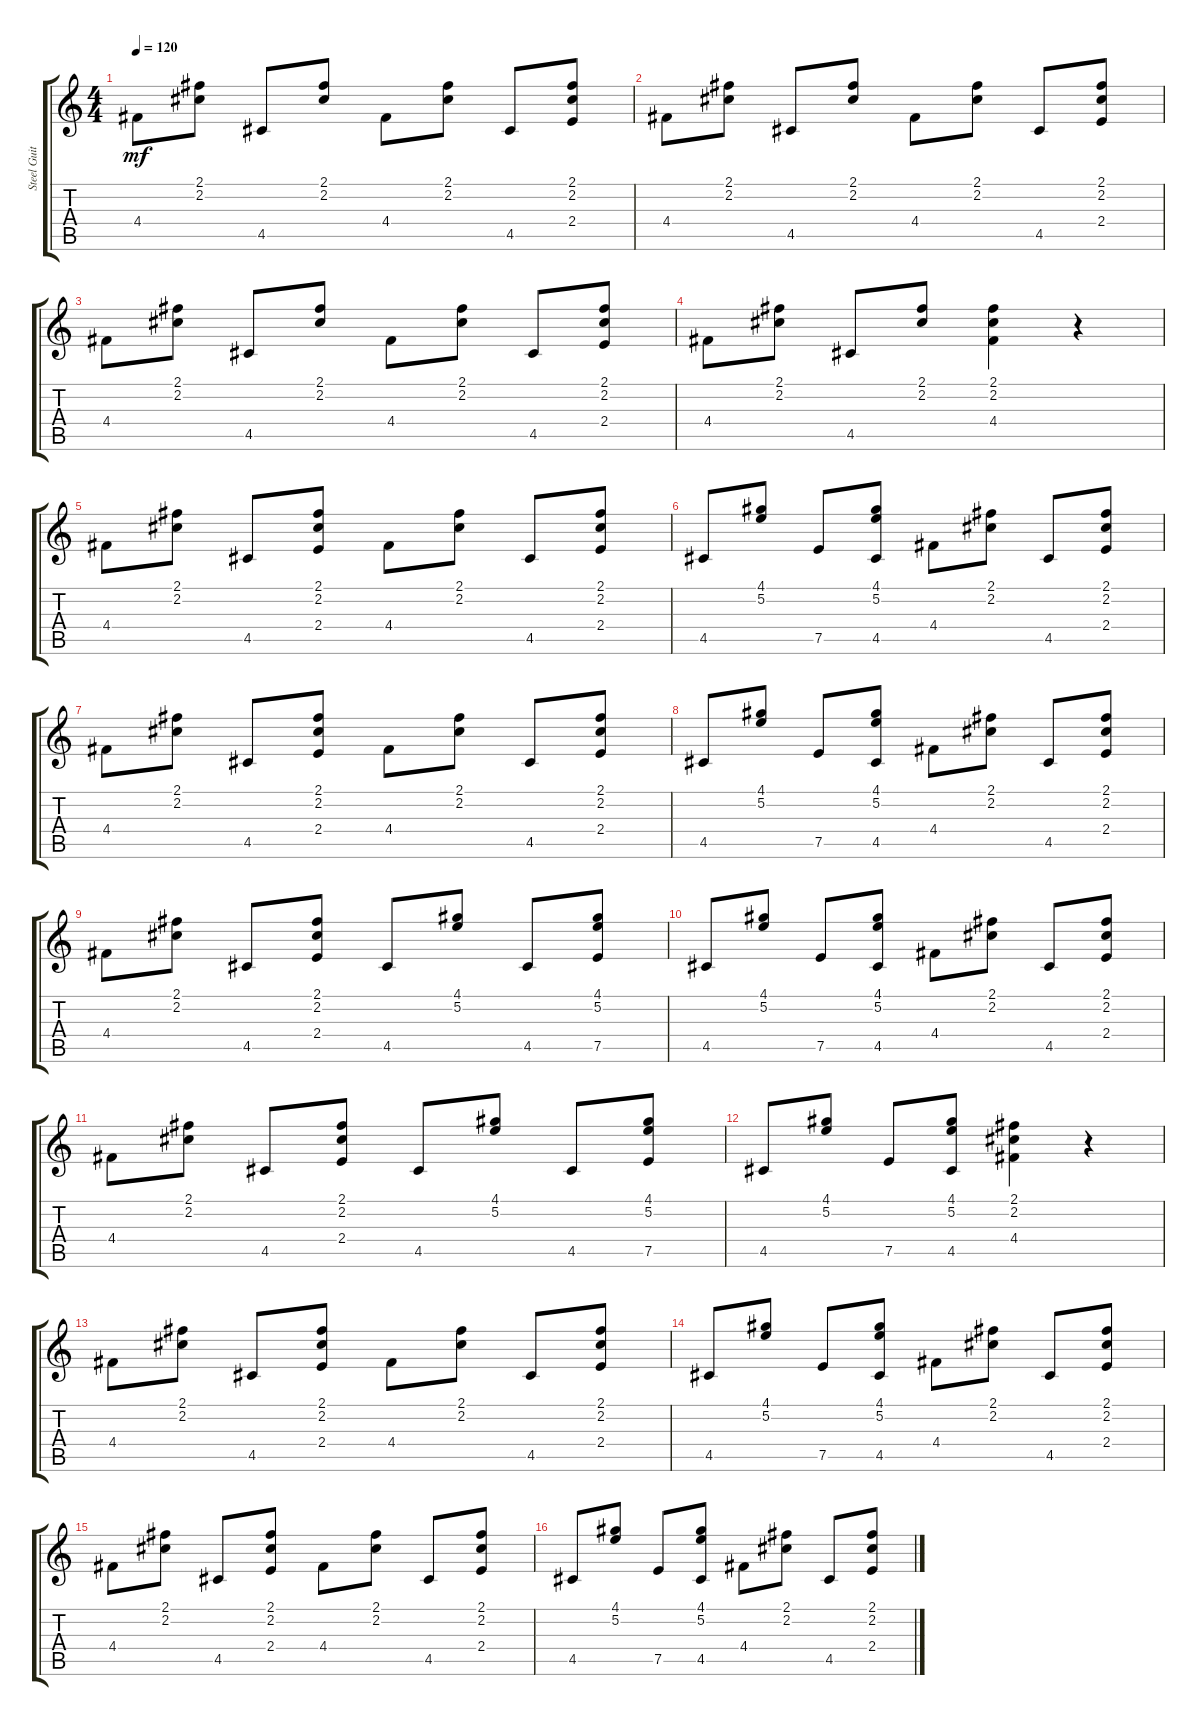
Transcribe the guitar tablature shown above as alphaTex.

\track ("Steel Guitar" "Steel Guit") {solo instrument acousticguitarsteel}
\staff {score tabs}
\tuning (E4 B3 G3 D3 A2 E2) {hide}
\ts (4 4)
\tempo 120
\clef g2
\ks c
4.4.8{dy mf instrument acousticguitarsteel} (2.1 2.2).8 4.5.8 (2.1 2.2).8 4.4.8 (2.1 2.2).8 4.5.8 (2.1 2.2 2.4).8 |
4.4.8 (2.1 2.2).8 4.5.8 (2.1 2.2).8 4.4.8 (2.1 2.2).8 4.5.8 (2.1 2.2 2.4).8 |
4.4.8 (2.1 2.2).8 4.5.8 (2.1 2.2).8 4.4.8 (2.1 2.2).8 4.5.8 (2.1 2.2 2.4).8 |
4.4.8 (2.1 2.2).8 4.5.8 (2.1 2.2).8 (2.1 2.2 4.4).4 r.4 |
4.4.8 (2.1 2.2).8 4.5.8 (2.1 2.2 2.4).8 4.4.8 (2.1 2.2).8 4.5.8 (2.1 2.2 2.4).8 |
4.5.8 (4.1 5.2).8 7.5.8 (4.1 5.2 4.5).8 4.4.8 (2.1 2.2).8 4.5.8 (2.1 2.2 2.4).8 |
4.4.8 (2.1 2.2).8 4.5.8 (2.1 2.2 2.4).8 4.4.8 (2.1 2.2).8 4.5.8 (2.1 2.2 2.4).8 |
4.5.8 (4.1 5.2).8 7.5.8 (4.1 5.2 4.5).8 4.4.8 (2.1 2.2).8 4.5.8 (2.1 2.2 2.4).8 |
4.4.8 (2.1 2.2).8 4.5.8 (2.1 2.2 2.4).8 4.5.8 (4.1 5.2).8 4.5.8 (4.1 5.2 7.5).8 |
4.5.8 (4.1 5.2).8 7.5.8 (4.1 5.2 4.5).8 4.4.8 (2.1 2.2).8 4.5.8 (2.1 2.2 2.4).8 |
4.4.8 (2.1 2.2).8 4.5.8 (2.1 2.2 2.4).8 4.5.8 (4.1 5.2).8 4.5.8 (4.1 5.2 7.5).8 |
4.5.8 (4.1 5.2).8 7.5.8 (4.1 5.2 4.5).8 (2.1 2.2 4.4).4 r.4 |
4.4.8 (2.1 2.2).8 4.5.8 (2.1 2.2 2.4).8 4.4.8 (2.1 2.2).8 4.5.8 (2.1 2.2 2.4).8 |
4.5.8 (4.1 5.2).8 7.5.8 (4.1 5.2 4.5).8 4.4.8 (2.1 2.2).8 4.5.8 (2.1 2.2 2.4).8 |
4.4.8 (2.1 2.2).8 4.5.8 (2.1 2.2 2.4).8 4.4.8 (2.1 2.2).8 4.5.8 (2.1 2.2 2.4).8 |
4.5.8 (4.1 5.2).8 7.5.8 (4.1 5.2 4.5).8 4.4.8 (2.1 2.2).8 4.5.8 (2.1 2.2 2.4).8
